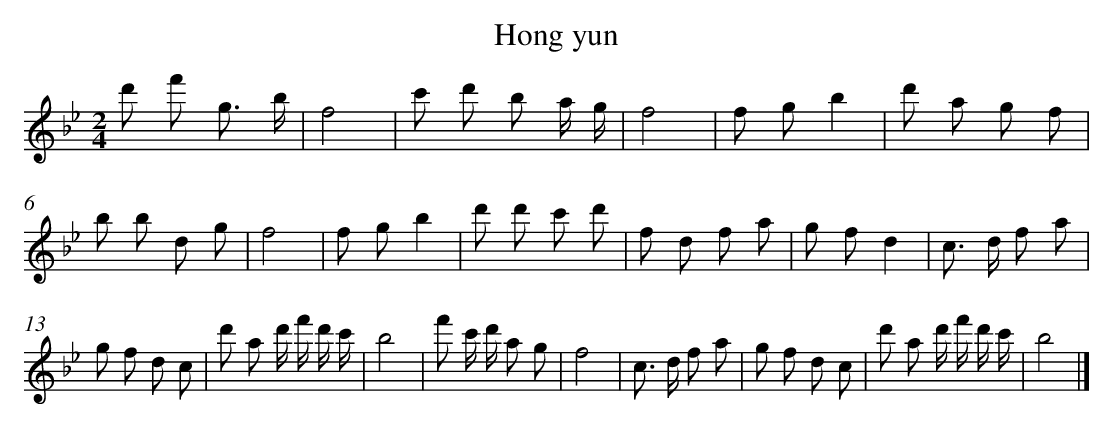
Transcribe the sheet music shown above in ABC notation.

X:1
T: Hong yun
L: 1/8
M: 2/4
K: Bb
d' f' g3/ b/ [I:setbarnb 1]|
f4 |
c' d' b a/ g/ |
f4 |
f gb2 |
d' a g f |
b b d g |
f4 |
f gb2 |
d' d' c' d' |
f d f a |
g fd2 |
c> d f a |
g f d c |
d' a d'/ f'/ d'/ c'/ |
b4 |
f' c'/ d'/ a g |
f4 |
c> d f a |
g f d c |
d' a d'/ f'/ d'/ c'/ |
b4 |]
